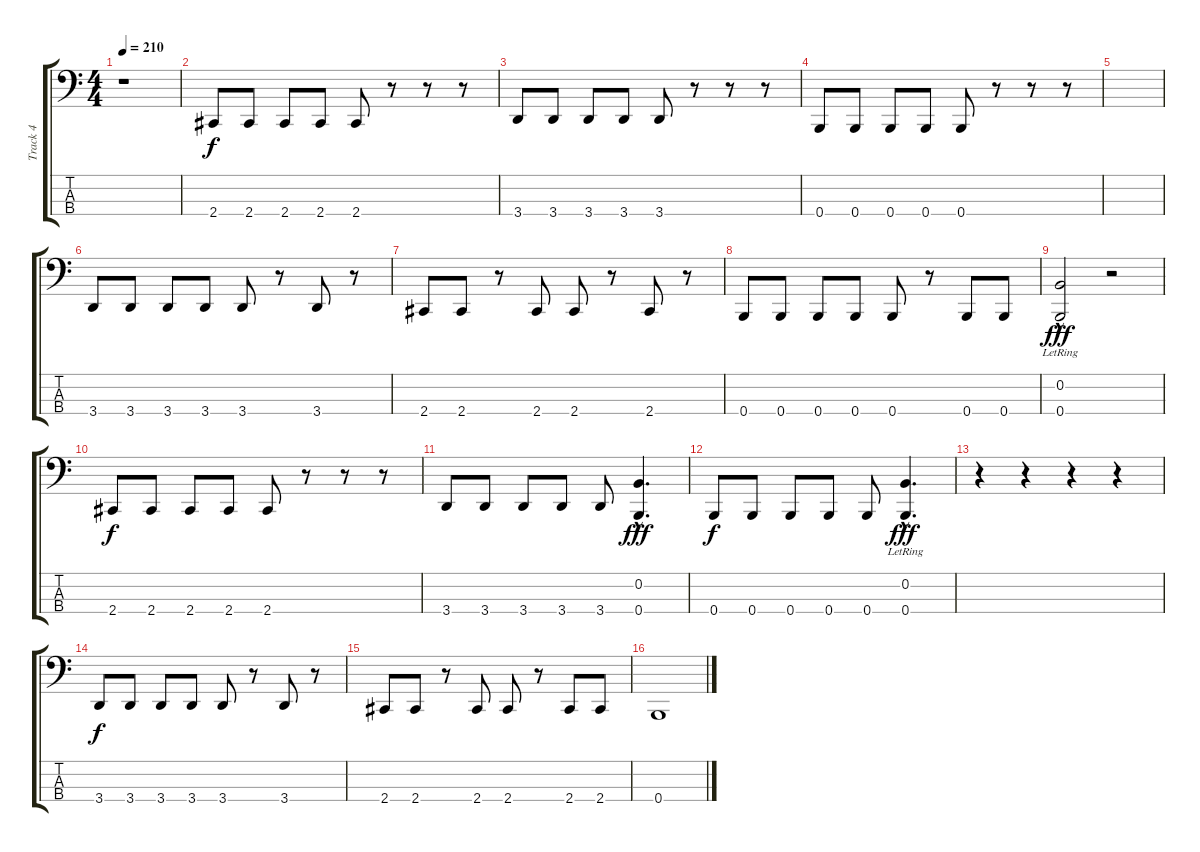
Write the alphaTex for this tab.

\track ("Track 4" "Track 4") {instrument electricbasspick}
\staff {score tabs}
\tuning (E2 B1 Gb1 B0) {hide}
\ts (4 4)
\tempo 210
\clef f4
\ks c
r.1{dy f} |
2.4.8 2.4.8 2.4.8 2.4.8 2.4.8 r.8 r.8 r.8 |
3.4.8 3.4.8 3.4.8 3.4.8 3.4.8 r.8 r.8 r.8 |
0.4.8 0.4.8 0.4.8 0.4.8 0.4.8 r.8 r.8 r.8 |
|
3.4.8 3.4.8 3.4.8 3.4.8 3.4.8 r.8 3.4.8 r.8 |
2.4.8 2.4.8 r.8 2.4.8 2.4.8 r.8 2.4.8 r.8 |
0.4.8 0.4.8 0.4.8 0.4.8 0.4.8 r.8 0.4.8 0.4.8{volume 0} |
(0.2{hac lr} 0.4{hac lr}).2{dy fff volume 16} r.2 |
2.4.8{dy f volume 11} 2.4.8 2.4.8 2.4.8 2.4.8 r.8 r.8 r.8 |
3.4.8 3.4.8 3.4.8 3.4.8 3.4.8{volume 0} (0.2{hac} 0.4{hac}).4{d dy fff volume 16} |
0.4.8{dy f volume 11} 0.4.8 0.4.8 0.4.8 0.4.8{volume 0} (0.2{hac lr} 0.4{hac lr}).4{d dy fff volume 16} |
r.4 r.4 r.4 r.4 |
3.4.8{dy f volume 11} 3.4.8 3.4.8 3.4.8 3.4.8 r.8 3.4.8 r.8 |
2.4.8 2.4.8 r.8 2.4.8 2.4.8 r.8 2.4.8 2.4.8 |
0.4.1
